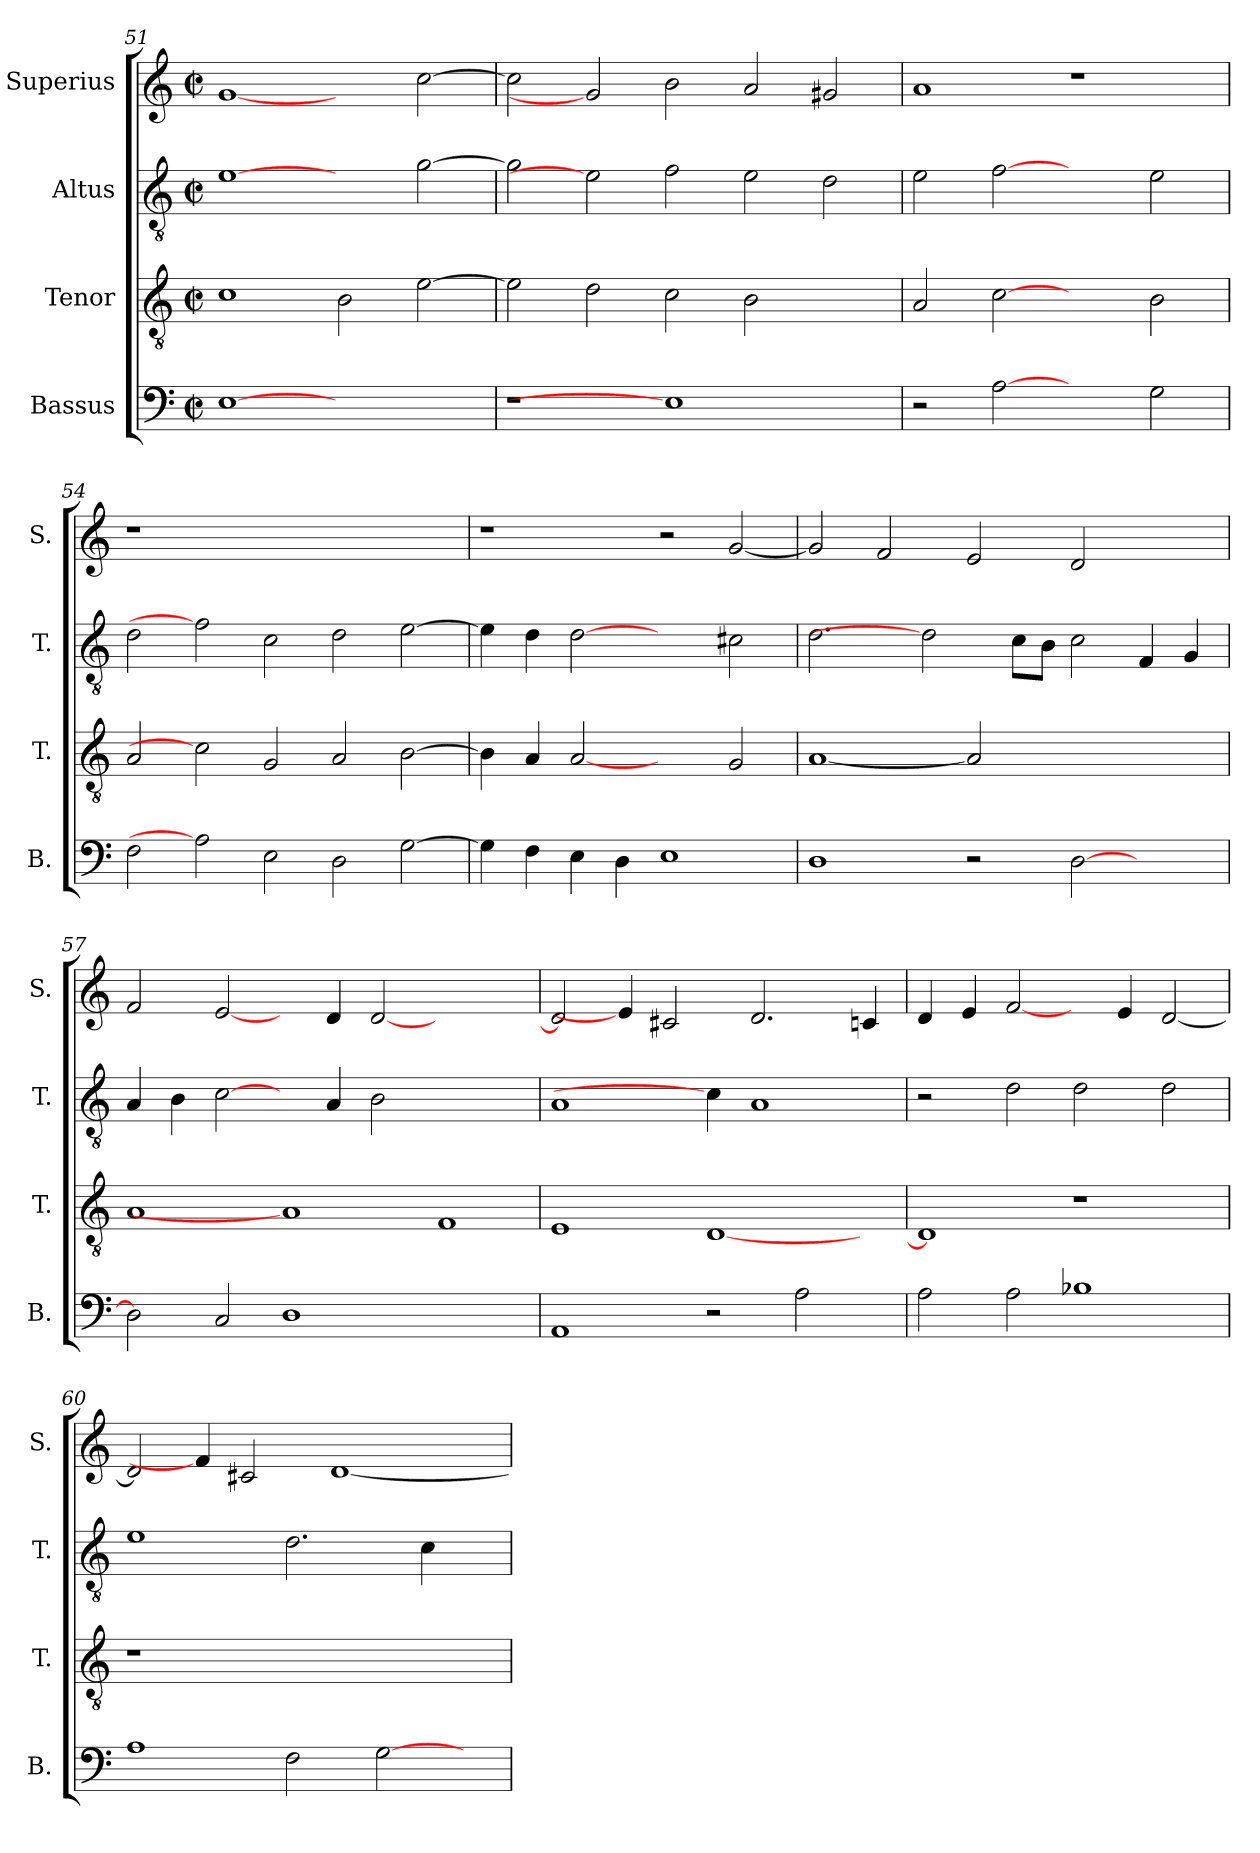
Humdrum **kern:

**kern	**kern	**kern	**kern
*part4	*part3	*part2	*part1
*staff4	*staff3	*staff2	*staff1
*I"Bassus	*I"Tenor	*I"Altus	*I"Superius
*I'B.	*I'T.	*I'T.	*I'S.
!!LO:PB:g=z
*clefF4	*clefGv2	*clefGv2	*clefG2
*	*ITrd7c12	*ITrd7c12	*
*k[]	*k[]	*k[]	*k[]
*C:	*C:	*C:	*C:
*M2/2	*M2/2	*M2/2	*M2/2
*met(c|)	*met(c|)	*met(c|)	*met(c|)
=51	=51	=51	=51
[1Ei	1Ci	[1Ei	[1gi
1ryy	2BBi\	2ryy	2ryy
.	[>2Ei\	[>2Gi\	[>2cci\
=52	=52	=52	=52
!LO:N:vis=1	!	!	!
1r	2Ei\]	2Gi\]	2cci\]
.	2Di\	2Ei]	2gi]
1Ei]	2Ci\	2Fi\	2bi\
.	2BBi\	2Ei\	2ai/
2ryy	2ryy	2Di\	2g#Xi/
=53	=53	=53	=53
2r	2AAi/	2Ei\	1ai
[2Ai	[2Ci	[2Fi	.
2ryy	2ryy	2ryy	1r
2Gi\	2BBi\	2Ei\	.
=54	=54	=54	=54
!	!	!	!LO:N:vis=1
2Fi\	2AAi/	2Di\	1r
2Ai]	2Ci]	2Fi]	.
2Ei\	2GGi/	2Ci\	1.ryy
2Di\	2AAi/	2Di\	.
[>2Gi\	[>2BBi\	[>2Ei\	.
=55	=55	=55	=55
4Gi\]	4BBi\]	4Ei\]	1r
4Fi\	4AAi/	4Di\	.
4Ei\	[2AAi	[2Di	.
4Di\	.	.	.
1Ei	2ryy	2ryy	2r
.	2GGi/	2C#Xi\	[<2gi/
!!LO:LB:g=z
=56	=56	=56	=56
1Di	[1AAi	2.Di\	2gi/]
.	.	.	2fi/
.	.	2Di]	.
2r	2AAi]	.	2ei/
.	.	8Ci\L	.
.	.	8BBi\J	.
[>2Di\	1ryy	2Ci\	2di/
2ryy	.	4FFi/	2ryy
.	.	4GGi/	.
=57	=57	=57	=57
2Di\]	1AAi	4AAi/	2fi/
.	.	4BBi\	.
2Ci/	.	[2Ci\	[2ei/
1Di	1AAi]	4ryy	4ryy
.	.	4AAi/	4di/
.	.	2BBi\	[<2di/
1ryy	1FFi	1ryy	1ryy
=58	=58	=58	=58
1AAi	1EEi	1AAi	2di/]
.	.	.	4ei/]
.	.	.	2c#Xi/
2r	[<1DDi	4Ci\]	.
.	.	1AAi	2.di/
2Ai\	.	.	.
4ryy	4ryy	.	4ci/
=59	=59	=59	=59
2Ai\	1DDi]	2r	4di/
.	.	.	4ei/
2Ai\	.	2Di\	[2fi/
1B-Xi	1r	2Di\	4ryy
.	.	.	4ei/
.	.	2Di\	[<2di/
=60	=60	=60	=60
!	!LO:N:vis=1	!	!
1Ai	1r	1Ei	2di/]
.	.	.	4fi/]
.	.	.	2c#Xi/
2Fi\	1ryy	2.Di\	.
.	.	.	[<1di
[>2Gi\	.	.	.
.	.	4Ci\	.
4ryy	4ryy	4ryy	.
=	=	=	=
*-	*-	*-	*-
